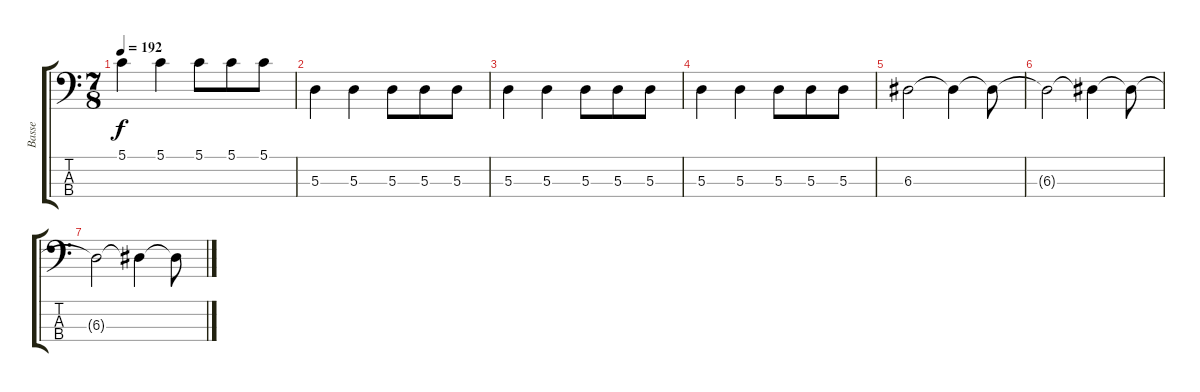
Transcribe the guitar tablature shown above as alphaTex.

\track ("Basse" "Basse") {instrument electricbassfinger}
\staff {score tabs}
\tuning (G2 D2 A1 E1) {hide}
\ts (7 8)
\tempo 192
\clef f4
\ks c
5.1.4{dy f} 5.1.4 5.1.8 5.1.8 5.1.8 |
5.3.4 5.3.4 5.3.8 5.3.8 5.3.8 |
5.3.4 5.3.4 5.3.8 5.3.8 5.3.8 |
5.3.4 5.3.4 5.3.8 5.3.8 5.3.8 |
6.3.2 6.3{t}.4 6.3{t}.8 |
6.3{t}.2 6.3{t}.4 6.3{t}.8 |
6.3{t}.2 6.3{t}.4 6.3{t}.8
